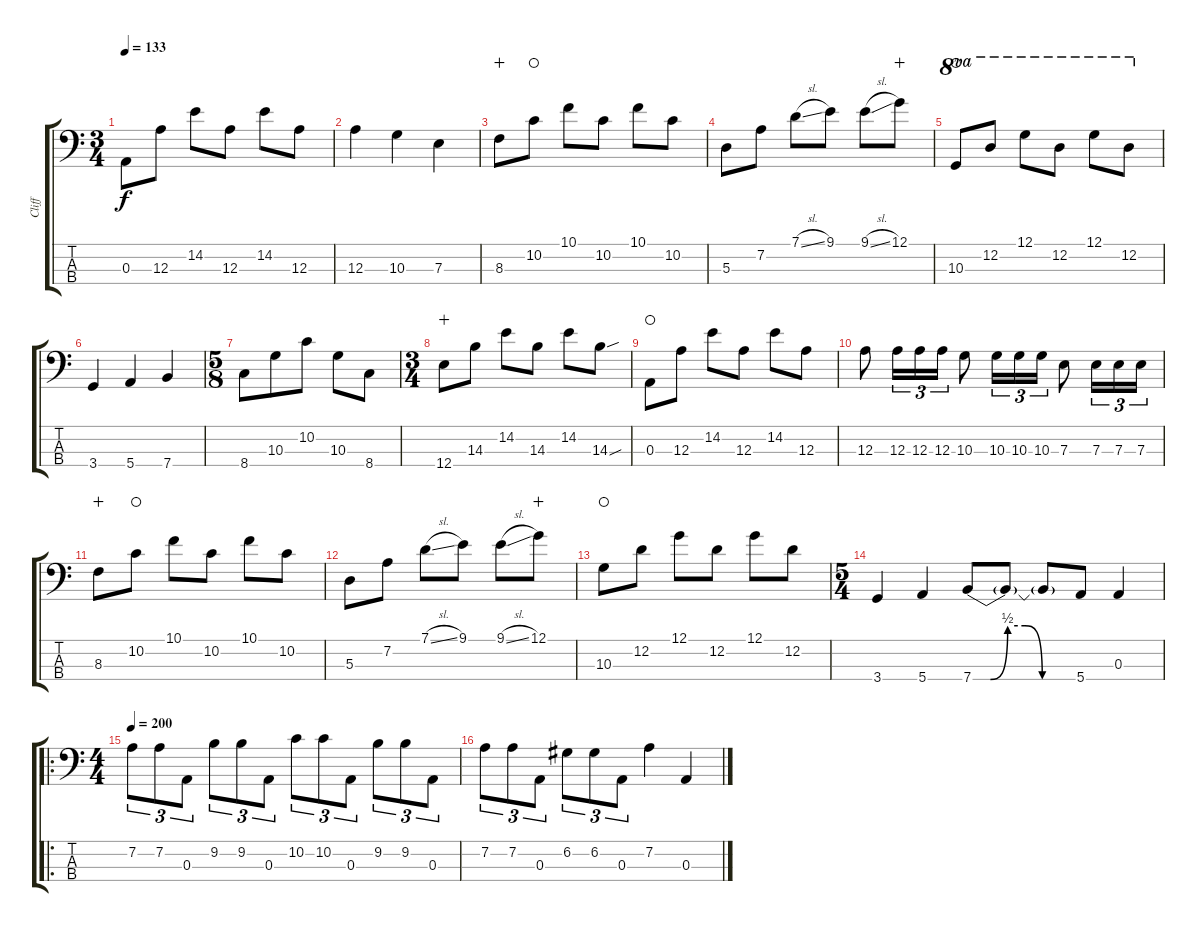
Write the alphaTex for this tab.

\track ("Cliff" "Cliff") {instrument distortionguitar}
\staff {score tabs}
\tuning (G2 D2 A1 E1) {hide}
\ts (3 4)
\tempo 133
\clef f4
\ks c
0.3.8{dy f} 12.3.8 14.2.8 12.3.8 14.2.8 12.3.8 |
12.3.4 10.3.4 7.3.4 |
8.3.8{wahc} 10.2.8{waho} 10.1.8 10.2.8 10.1.8 10.2.8 |
5.3.8 7.2.8 7.1{sl}.8 9.1.8 9.1{sl}.8 12.1.8{wahc} |
10.3.8{ot 8va waho} 12.2.8{ot 8va} 12.1.8{ot 8va} 12.2.8{ot 8va} 12.1.8{ot 8va} 12.2.8{ot 8va} |
3.4.4 5.4.4 7.4.4 |
\ts (5 8)
8.4.8 10.3.8 10.2.8 10.3.8 8.4.8 |
\ts (3 4)
12.4.8{wahc} 14.3.8 14.2.8 14.3.8 14.2.8 14.3{sou}.8 |
0.3.8{waho} 12.3.8 14.2.8 12.3.8 14.2.8 12.3.8 |
12.3.8 12.3.16{tu (3 2)} 12.3.16{tu (3 2)} 12.3.16{tu (3 2)} 10.3.8 10.3.16{tu (3 2)} 10.3.16{tu (3 2)} 10.3.16{tu (3 2)} 7.3.8 7.3.16{tu (3 2)} 7.3.16{tu (3 2)} 7.3.16{tu (3 2)} |
8.3.8{wahc} 10.2.8{waho} 10.1.8 10.2.8 10.1.8 10.2.8 |
5.3.8 7.2.8 7.1{sl}.8 9.1.8 9.1{sl}.8 12.1.8{wahc} |
10.3.8{waho} 12.2.8 12.1.8 12.2.8 12.1.8 12.2.8 |
\ts (5 4)
3.4.4 5.4.4 7.4{be (custom 0 0 10 0 20 2 30 2 40 0 45 0 55 0 60 0)}.8 7.4{t}.8 7.4{t}.8 5.4.8 0.3.4 |
\ro
\ts (4 4)
\tempo 200
7.2.8{tu (3 2)} 7.2.8{tu (3 2)} 0.3.8{tu (3 2)} 9.2.8{tu (3 2)} 9.2.8{tu (3 2)} 0.3.8{tu (3 2)} 10.2.8{tu (3 2)} 10.2.8{tu (3 2)} 0.3.8{tu (3 2)} 9.2.8{tu (3 2)} 9.2.8{tu (3 2)} 0.3.8{tu (3 2)} |
7.2.8{tu (3 2)} 7.2.8{tu (3 2)} 0.3.8{tu (3 2)} 6.2.8{tu (3 2)} 6.2.8{tu (3 2)} 0.3.8{tu (3 2)} 7.2.4 0.3.4
